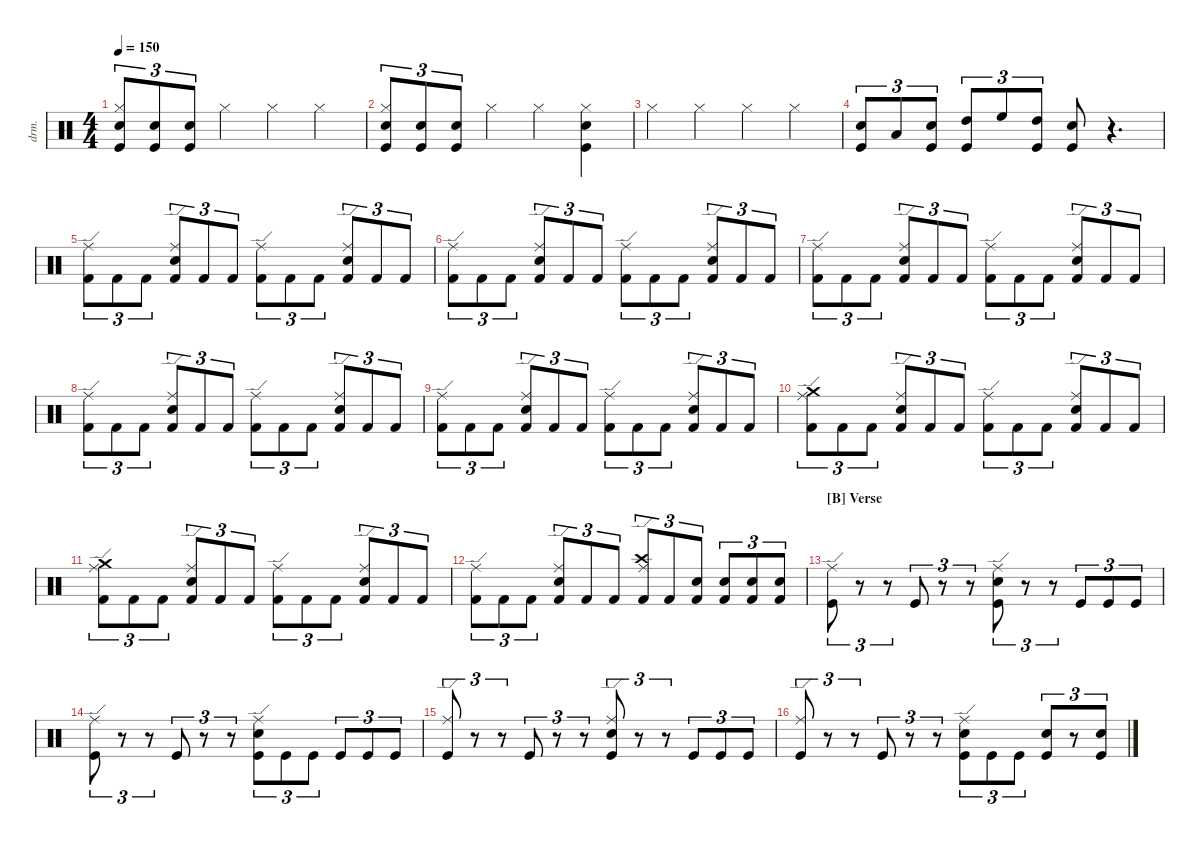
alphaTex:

\defaultSystemsLayout 4
\hideDynamics
\bracketExtendMode nobrackets
\otherSystemsTrackNameOrientation horizontal
\track ("Drumkit" "drm.") {solo instrument percussion}
\staff {score}
\articulation defaults
\ts (4 4)
\scale
1.07061
\tempo 150
\accidentals auto
\clef neutral
\ottava regular
\simile none
\ks aminor
("Hi-Hat (closed)" "Snare (hit) 2" "Kick (hit)").8{tu (3 2) dy mf beam Up} ("Snare (hit) 2" "Kick (hit)").8{tu (3 2) beam Up} ("Snare (hit) 2" "Kick (hit)").8{tu (3 2) beam Up} "Hi-Hat (closed)".4{beam Down} "Hi-Hat (closed)".4{beam Down} "Hi-Hat (closed)".4{beam Down} |
\scale
0.976463 ("Hi-Hat (closed)" "Snare (hit) 2" "Kick (hit)").8{tu (3 2) beam Up} ("Snare (hit) 2" "Kick (hit)").8{tu (3 2) beam Up} ("Snare (hit) 2" "Kick (hit)").8{tu (3 2) beam Up} "Hi-Hat (closed)".4{beam Down} "Hi-Hat (closed)".4{beam Down} ("Hi-Hat (closed)" "Snare (hit) 2" "Kick (hit)").4{beam Down} |
\scale
0.976463 "Hi-Hat (closed)".4{beam Down} "Hi-Hat (closed)".4{beam Down} "Hi-Hat (closed)".4{beam Down} "Hi-Hat (closed)".4{beam Down} |
\scale
0.976463 ("Snare (hit) 2" "Kick (hit)").8{tu (3 2) beam Up} "Low Tom (hit)".8{tu (3 2) beam Up} ("Snare (hit) 2" "Kick (hit)").8{tu (3 2) beam Up} ("High Tom (hit)" "Kick (hit)").8{tu (3 2) beam Up} "High Floor Tom (hit)".8{tu (3 2) beam Up} ("High Tom (hit)" "Kick (hit)").8{tu (3 2) beam Up} ("Snare (hit) 2" "Kick (hit)").8{dy ff beam Up} r.4{d beam Up} |
\scale
1.07061 ("Kick (hit) 2" "Ride (edge)").8{tu (3 2) dy mf beam Down} "Kick (hit) 2".8{tu (3 2) beam Down} "Kick (hit) 2".8{tu (3 2) beam Down} ("Kick (hit) 2" "Snare (hit) 2" "Ride (edge)").8{tu (3 2) beam Up} "Kick (hit) 2".8{tu (3 2) beam Up} "Kick (hit) 2".8{tu (3 2) beam Up} ("Kick (hit) 2" "Ride (edge)").8{tu (3 2) beam Down} "Kick (hit) 2".8{tu (3 2) beam Down} "Kick (hit) 2".8{tu (3 2) beam Down} ("Kick (hit) 2" "Snare (hit) 2" "Ride (edge)").8{tu (3 2) beam Up} "Kick (hit) 2".8{tu (3 2) beam Up} "Kick (hit) 2".8{tu (3 2) beam Up} |
\scale
0.976463 ("Kick (hit) 2" "Ride (edge)").8{tu (3 2) beam Down} "Kick (hit) 2".8{tu (3 2) beam Down} "Kick (hit) 2".8{tu (3 2) beam Down} ("Kick (hit) 2" "Snare (hit) 2" "Ride (edge)").8{tu (3 2) beam Up} "Kick (hit) 2".8{tu (3 2) beam Up} "Kick (hit) 2".8{tu (3 2) beam Up} ("Kick (hit) 2" "Ride (edge)").8{tu (3 2) beam Down} "Kick (hit) 2".8{tu (3 2) beam Down} "Kick (hit) 2".8{tu (3 2) beam Down} ("Kick (hit) 2" "Snare (hit) 2" "Ride (edge)").8{tu (3 2) beam Up} "Kick (hit) 2".8{tu (3 2) beam Up} "Kick (hit) 2".8{tu (3 2) beam Up} |
\scale
0.976463 ("Kick (hit) 2" "Ride (edge)").8{tu (3 2) beam Down} "Kick (hit) 2".8{tu (3 2) beam Down} "Kick (hit) 2".8{tu (3 2) beam Down} ("Kick (hit) 2" "Snare (hit) 2" "Ride (edge)").8{tu (3 2) beam Up} "Kick (hit) 2".8{tu (3 2) beam Up} "Kick (hit) 2".8{tu (3 2) beam Up} ("Kick (hit) 2" "Ride (edge)").8{tu (3 2) beam Down} "Kick (hit) 2".8{tu (3 2) beam Down} "Kick (hit) 2".8{tu (3 2) beam Down} ("Kick (hit) 2" "Snare (hit) 2" "Ride (edge)").8{tu (3 2) beam Up} "Kick (hit) 2".8{tu (3 2) beam Up} "Kick (hit) 2".8{tu (3 2) beam Up} |
\scale
0.976463 ("Kick (hit) 2" "Ride (edge)").8{tu (3 2) beam Down} "Kick (hit) 2".8{tu (3 2) beam Down} "Kick (hit) 2".8{tu (3 2) beam Down} ("Kick (hit) 2" "Snare (hit) 2" "Ride (edge)").8{tu (3 2) beam Up} "Kick (hit) 2".8{tu (3 2) beam Up} "Kick (hit) 2".8{tu (3 2) beam Up} ("Kick (hit) 2" "Ride (edge)").8{tu (3 2) beam Down} "Kick (hit) 2".8{tu (3 2) beam Down} "Kick (hit) 2".8{tu (3 2) beam Down} ("Kick (hit) 2" "Snare (hit) 2" "Ride (edge)").8{tu (3 2) beam Up} "Kick (hit) 2".8{tu (3 2) beam Up} "Kick (hit) 2".8{tu (3 2) beam Up} |
\scale
1.06619 ("Kick (hit) 2" "Ride (edge)").8{tu (3 2) beam Down} "Kick (hit) 2".8{tu (3 2) beam Down} "Kick (hit) 2".8{tu (3 2) beam Down} ("Kick (hit) 2" "Snare (hit) 2" "Ride (edge)").8{tu (3 2) beam Up} "Kick (hit) 2".8{tu (3 2) beam Up} "Kick (hit) 2".8{tu (3 2) beam Up} ("Kick (hit) 2" "Ride (edge)").8{tu (3 2) beam Down} "Kick (hit) 2".8{tu (3 2) beam Down} "Kick (hit) 2".8{tu (3 2) beam Down} ("Kick (hit) 2" "Snare (hit) 2" "Ride (edge)").8{tu (3 2) beam Up} "Kick (hit) 2".8{tu (3 2) beam Up} "Kick (hit) 2".8{tu (3 2) beam Up} |
\scale
0.972042 ("Kick (hit) 2" "Ride (edge)" "Crash medium (hit)").8{tu (3 2)} "Kick (hit) 2".8{tu (3 2) beam Down} "Kick (hit) 2".8{tu (3 2) beam Down} ("Kick (hit) 2" "Snare (hit) 2" "Ride (edge)").8{tu (3 2) beam Up} "Kick (hit) 2".8{tu (3 2) beam Up} "Kick (hit) 2".8{tu (3 2) beam Up} ("Kick (hit) 2" "Ride (edge)").8{tu (3 2) beam Down} "Kick (hit) 2".8{tu (3 2) beam Down} "Kick (hit) 2".8{tu (3 2) beam Down} ("Kick (hit) 2" "Snare (hit) 2" "Ride (edge)").8{tu (3 2) beam Up} "Kick (hit) 2".8{tu (3 2) beam Up} "Kick (hit) 2".8{tu (3 2) beam Up} |
\scale
0.972042 ("Kick (hit) 2" "Ride (edge)" "Crash medium (hit)").8{tu (3 2)} "Kick (hit) 2".8{tu (3 2) beam Down} "Kick (hit) 2".8{tu (3 2) beam Down} ("Kick (hit) 2" "Snare (hit) 2" "Ride (edge)").8{tu (3 2) beam Up} "Kick (hit) 2".8{tu (3 2) beam Up} "Kick (hit) 2".8{tu (3 2) beam Up} ("Kick (hit) 2" "Ride (edge)").8{tu (3 2) beam Down} "Kick (hit) 2".8{tu (3 2) beam Down} "Kick (hit) 2".8{tu (3 2) beam Down} ("Kick (hit) 2" "Snare (hit) 2" "Ride (edge)").8{tu (3 2) beam Up} "Kick (hit) 2".8{tu (3 2) beam Up} "Kick (hit) 2".8{tu (3 2) beam Up} |
\scale
0.989726 ("Kick (hit) 2" "Ride (edge)").8{tu (3 2) beam Down} "Kick (hit) 2".8{tu (3 2) beam Down} "Kick (hit) 2".8{tu (3 2) beam Down} ("Kick (hit) 2" "Snare (hit) 2" "Ride (edge)").8{tu (3 2) beam Up} "Kick (hit) 2".8{tu (3 2) beam Up} "Kick (hit) 2".8{tu (3 2) beam Up} ("Kick (hit) 2" "Ride (edge)" "Crash high (hit)").8{tu (3 2)} "Kick (hit) 2".8{tu (3 2) beam Up} ("Kick (hit) 2" "Snare (hit) 2").8{tu (3 2) beam Up} ("Kick (hit) 2" "Snare (hit) 2").8{tu (3 2) beam Up} ("Kick (hit) 2" "Snare (hit) 2").8{tu (3 2) beam Up} ("Kick (hit) 2" "Snare (hit) 2").8{tu (3 2) beam Up} |
\section ("B" "Verse")
\scale
1.07061 ("Kick (hit)" "Ride (edge)").8{tu (3 2)} r.8{tu (3 2) beam Down} r.8{tu (3 2) beam Down} "Kick (hit)".8{tu (3 2)} r.8{tu (3 2) beam Up} r.8{tu (3 2) beam Up} ("Kick (hit)" "Ride (edge)" "Snare (hit) 2").8{tu (3 2)} r.8{tu (3 2) beam Down} r.8{tu (3 2) beam Down} "Kick (hit)".8{tu (3 2)} "Kick (hit)".8{tu (3 2)} "Kick (hit)".8{tu (3 2)} |
\scale
0.976463 ("Kick (hit)" "Ride (edge)").8{tu (3 2)} r.8{tu (3 2) beam Down} r.8{tu (3 2) beam Down} "Kick (hit)".8{tu (3 2)} r.8{tu (3 2) beam Up} r.8{tu (3 2) beam Up} ("Kick (hit)" "Ride (edge)" "Snare (hit) 2").8{tu (3 2)} "Kick (hit)".8{tu (3 2)} "Kick (hit)".8{tu (3 2)} "Kick (hit)".8{tu (3 2)} "Kick (hit)".8{tu (3 2)} "Kick (hit)".8{tu (3 2)} |
\scale
0.976463 ("Kick (hit)" "Ride (edge)").8{tu (3 2)} r.8{tu (3 2) beam Up} r.8{tu (3 2) beam Up} "Kick (hit)".8{tu (3 2)} r.8{tu (3 2) beam Up} r.8{tu (3 2) beam Up} ("Kick (hit)" "Ride (edge)" "Snare (hit) 2").8{tu (3 2)} r.8{tu (3 2) beam Up} r.8{tu (3 2) beam Up} "Kick (hit)".8{tu (3 2)} "Kick (hit)".8{tu (3 2)} "Kick (hit)".8{tu (3 2)} |
\scale
0.976463 ("Kick (hit)" "Ride (edge)").8{tu (3 2)} r.8{tu (3 2) beam Up} r.8{tu (3 2) beam Up} "Kick (hit)".8{tu (3 2)} r.8{tu (3 2) beam Up} r.8{tu (3 2) beam Up} ("Kick (hit)" "Snare (hit) 2" "Ride (edge)").8{tu (3 2)} "Kick (hit)".8{tu (3 2)} "Kick (hit)".8{tu (3 2)} ("Kick (hit)" "Snare (hit) 2").8{tu (3 2)} r.8{tu (3 2) beam Up} ("Kick (hit)" "Snare (hit) 2").8{tu (3 2)}
